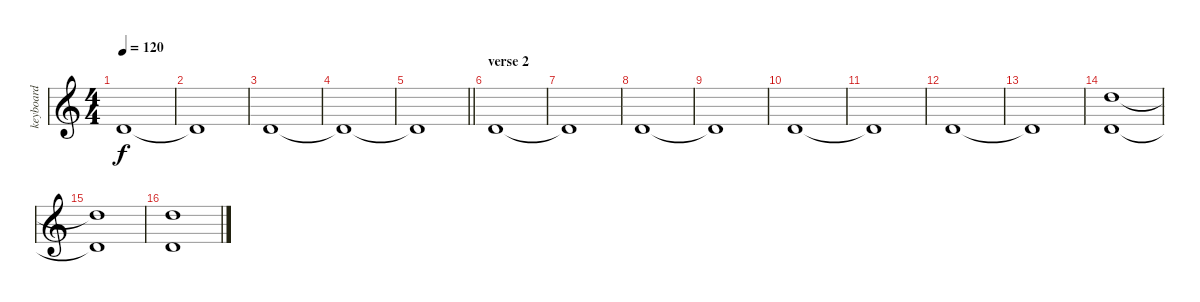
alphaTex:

\track ("keyboard" "keyboard") {instrument pad8sweep}
\staff {score}
\tuning (E4 B3 G3 D3 A2 E2) {hide}
\ts (4 4)
\tempo 120
\clef g2
\ks c
7.3{t}.1{dy f} |
7.3{t}.1 |
3.2.1 |
3.2{t}.1 |
\barLineRight lightlight
3.2{t}.1 |
\section ("" "verse 2")
3.2.1 |
3.2{t}.1 |
3.2.1 |
3.2{t}.1 |
3.2.1 |
3.2{t}.1 |
3.2.1 |
3.2{t}.1 |
(10.1 12.4).1 |
(10.1{t} 12.4{t}).1 |
(10.1 12.4).1
